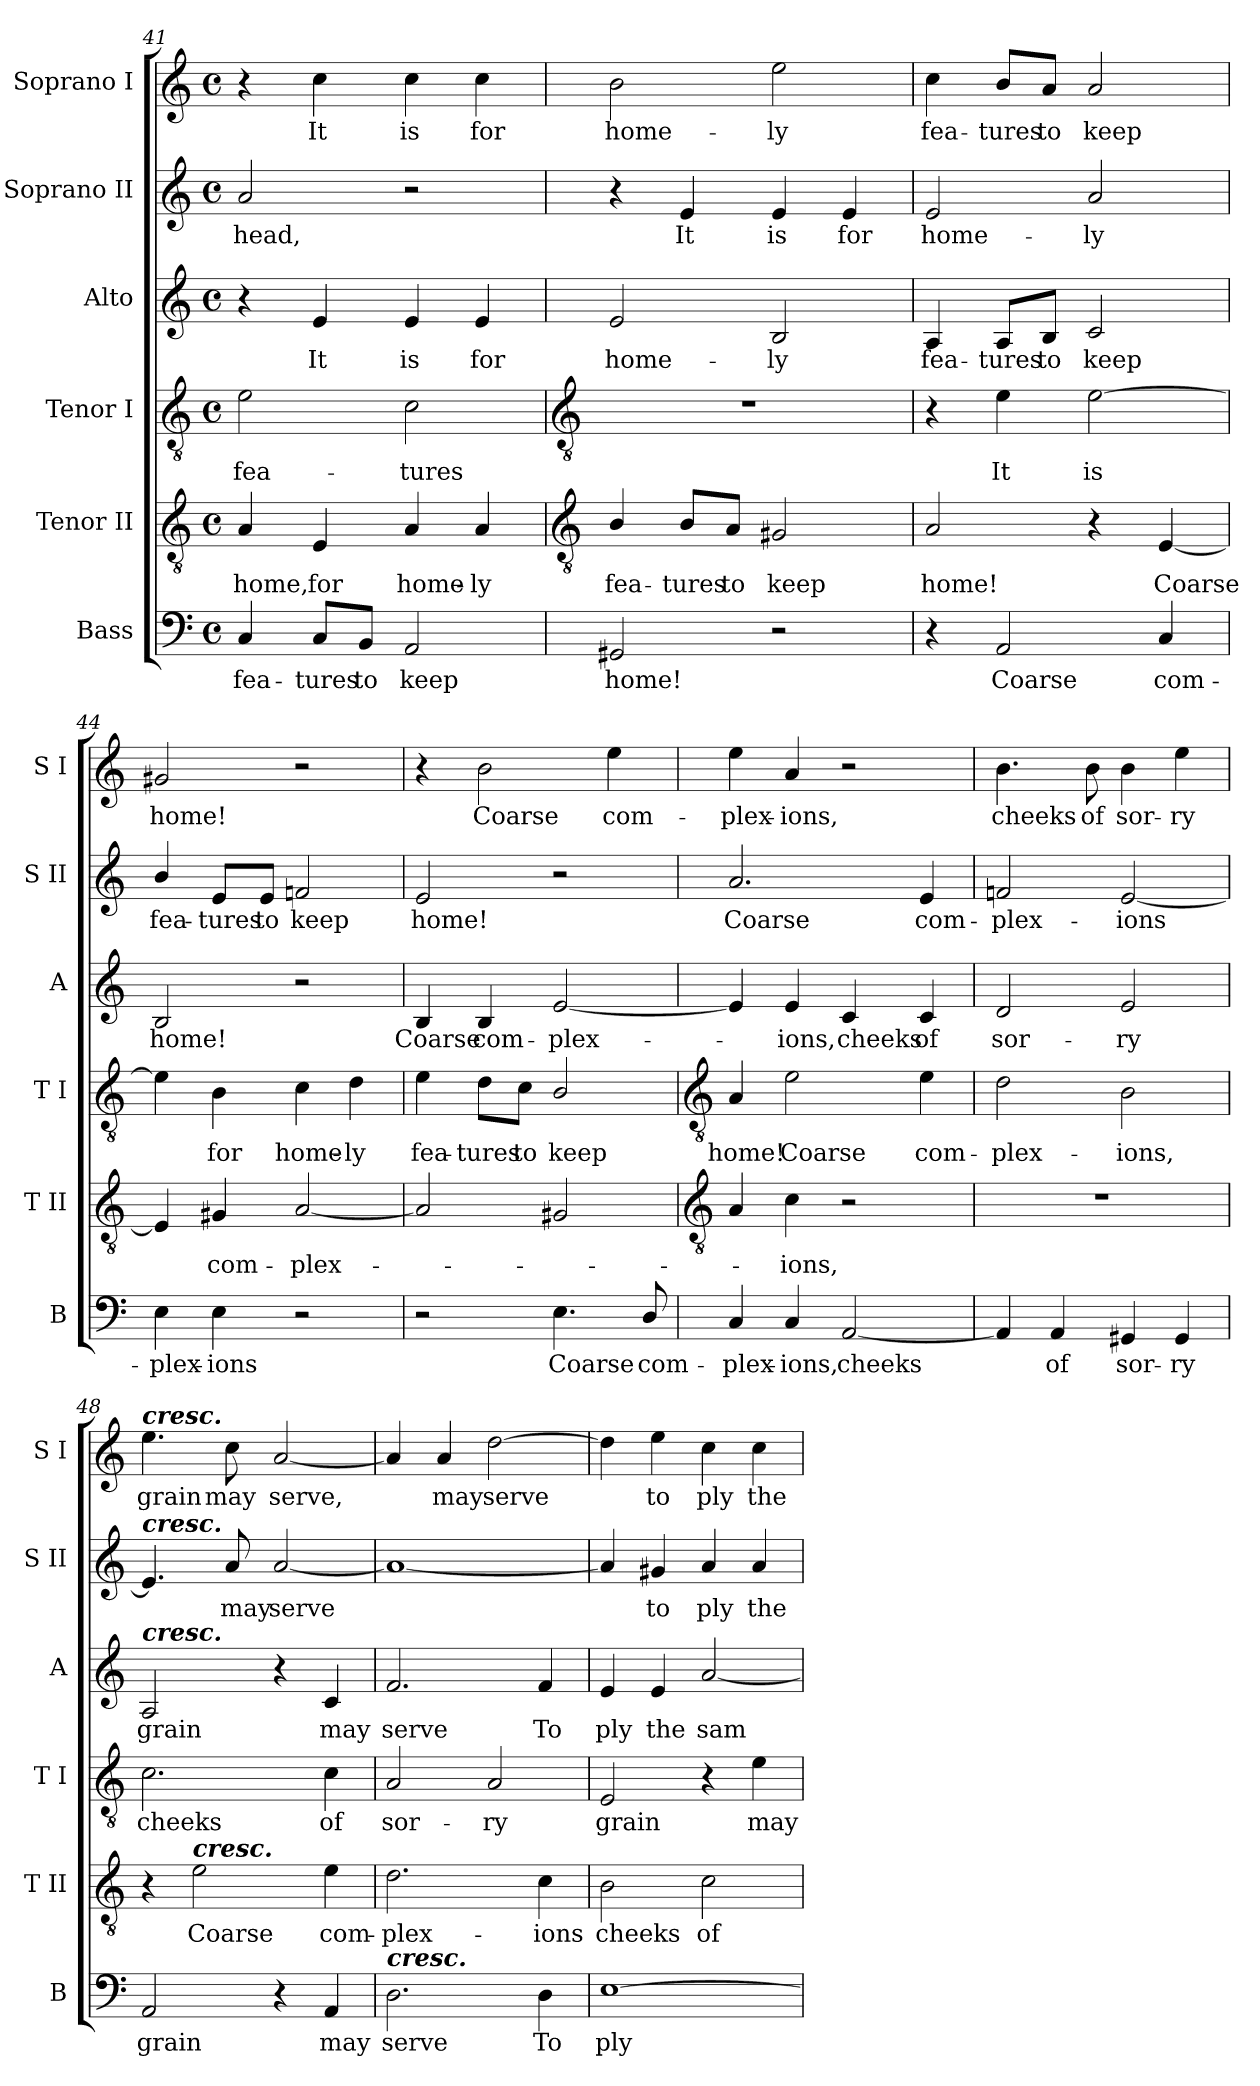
**kern	**text	**kern	**text	**kern	**text	**kern	**text	**kern	**text	**kern	**text
*part6	*part6	*part5	*part5	*part4	*part4	*part3	*part3	*part2	*part2	*part1	*part1
*staff6	*staff6	*staff5	*staff5	*staff4	*staff4	*staff3	*staff3	*staff2	*staff2	*staff1	*staff1
*I"Bass	*	*I"Tenor II	*	*I"Tenor I	*	*I"Alto	*	*I"Soprano II	*	*I"Soprano I	*
*I'B	*	*I'T II	*	*I'T I	*	*I'A	*	*I'S II	*	*I'S I	*
*clefF4	*	*clefGv2	*	*clefGv2	*	*clefG2	*	*clefG2	*	*clefG2	*
*k[]	*	*k[]	*	*k[]	*	*k[]	*	*k[]	*	*k[]	*
*C:	*	*C:	*	*C:	*	*C:	*	*C:	*	*C:	*
*M4/4	*	*M4/4	*	*M4/4	*	*M4/4	*	*M4/4	*	*M4/4	*
*met(c)	*	*met(c)	*	*met(c)	*	*met(c)	*	*met(c)	*	*met(c)	*
=41	=41	=41	=41	=41	=41	=41	=41	=41	=41	=41	=41
!	!LO:LY:b	!	!LO:LY:b	!	!LO:LY:b	!	!	!	!LO:LY:b	!	!
4C	fea-	4A	home,	2e	fea-	4r	.	2a	head,	4r	.
!	!LO:LY:b	!	!LO:LY:b	!	!	!	!LO:LY:b	!	!	!	!LO:LY:b
8C/L	-tures	4E	for	.	.	4e	It	.	.	4cc	It
!	!LO:LY:b	!	!	!	!	!	!	!	!	!	!
8BB/J	to	.	.	.	.	.	.	.	.	.	.
!	!LO:LY:b	!	!LO:LY:b	!	!LO:LY:b	!	!LO:LY:b	!	!	!	!LO:LY:b
2AA	keep	4A	home-	2c	-tures	4e	is	2r	.	4cc	is
!	!	!	!LO:LY:b	!	!	!	!LO:LY:b	!	!	!	!LO:LY:b
.	.	4A	-ly	.	.	4e	for	.	.	4cc	for
!!LO:LB:g=z
=42	=42	=42	=42	=42	=42	=42	=42	=42	=42	=42	=42
*	*	*clefGv2	*	*clefGv2	*	*	*	*	*	*	*
!	!LO:LY:b	!	!LO:LY:b	!	!	!	!LO:LY:b	!	!	!	!LO:LY:b
2GG#X	home!	4B/	fea-	1r	.	2e	home-	4r	.	2b	home-
!	!	!	!LO:LY:b	!	!	!	!	!	!LO:LY:b	!	!
.	.	8B/L	-tures	.	.	.	.	4e	It	.	.
!	!	!	!LO:LY:b	!	!	!	!	!	!	!	!
.	.	8A/J	to	.	.	.	.	.	.	.	.
!	!	!	!LO:LY:b	!	!	!	!LO:LY:b	!	!LO:LY:b	!	!LO:LY:b
2r	.	2G#X	keep	.	.	2B	-ly	4e	is	2ee	-ly
!	!	!	!	!	!	!	!	!	!LO:LY:b	!	!
.	.	.	.	.	.	.	.	4e	for	.	.
=43	=43	=43	=43	=43	=43	=43	=43	=43	=43	=43	=43
!	!	!	!LO:LY:b	!	!	!	!LO:LY:b	!	!LO:LY:b	!	!LO:LY:b
4r	.	2A	home!	4r	.	4A	fea-	2e	home-	4cc	fea-
!	!LO:LY:b	!	!	!	!LO:LY:b	!	!LO:LY:b	!	!	!	!LO:LY:b
2AA	Coarse	.	.	4e	It	8A/L	-tures	.	.	8b/L	-tures
!	!	!	!	!	!	!	!LO:LY:b	!	!	!	!LO:LY:b
.	.	.	.	.	.	8B/J	to	.	.	8a/J	to
!	!	!	!	!	!LO:LY:b	!	!LO:LY:b	!	!LO:LY:b	!	!LO:LY:b
.	.	4r	.	[2e	is	2c	keep	2a	-ly	2a	keep
!	!LO:LY:b	!	!LO:LY:b	!	!	!	!	!	!	!	!
4C	com-	[4E	Coarse	.	.	.	.	.	.	.	.
=44	=44	=44	=44	=44	=44	=44	=44	=44	=44	=44	=44
!	!LO:LY:b	!	!	!	!	!	!LO:LY:b	!	!LO:LY:b	!	!LO:LY:b
4E	-plex-	4E]	.	4e]	.	2B	home!	4b/	fea-	2g#X	home!
!	!LO:LY:b	!	!LO:LY:b	!	!LO:LY:b	!	!	!	!LO:LY:b	!	!
4E	-ions	4G#X	com-	4B	for	.	.	8e/L	-tures	.	.
!	!	!	!	!	!	!	!	!	!LO:LY:b	!	!
.	.	.	.	.	.	.	.	8e/J	to	.	.
!	!	!	!LO:LY:b	!	!LO:LY:b	!	!	!	!LO:LY:b	!	!
2r	.	[2A	-plex-	4c	home-	2r	.	2fn	keep	2r	.
!	!	!	!	!	!LO:LY:b	!	!	!	!	!	!
.	.	.	.	4d	-ly	.	.	.	.	.	.
=45	=45	=45	=45	=45	=45	=45	=45	=45	=45	=45	=45
!	!	!	!	!	!LO:LY:b	!	!LO:LY:b	!	!LO:LY:b	!	!
2r	.	2A]	.	4e	fea-	4B	Coarse	2e	home!	4r	.
!	!	!	!	!	!LO:LY:b	!	!LO:LY:b	!	!	!	!LO:LY:b
.	.	.	.	8dL	-tures	4B	com-	.	.	2b	Coarse
!	!	!	!	!	!LO:LY:b	!	!	!	!	!	!
.	.	.	.	8cJ	to	.	.	.	.	.	.
!	!LO:LY:b	!	!	!	!LO:LY:b	!	!LO:LY:b	!	!	!	!
4.E	Coarse	2G#X	.	2B/	keep	[2e	-plex-	2r	.	.	.
!	!	!	!	!	!	!	!	!	!	!	!LO:LY:b
.	.	.	.	.	.	.	.	.	.	4ee	com-
!	!LO:LY:b	!	!	!	!	!	!	!	!	!	!
8D/	com-	.	.	.	.	.	.	.	.	.	.
!!LO:LB:g=z
=46	=46	=46	=46	=46	=46	=46	=46	=46	=46	=46	=46
*	*	*clefGv2	*	*clefGv2	*	*	*	*	*	*	*
!	!LO:LY:b	!	!	!	!LO:LY:b	!	!	!	!LO:LY:b	!	!LO:LY:b
4C	-plex-	4A	.	4A	home!	4e]	.	2.a	Coarse	4ee	-plex-
!	!LO:LY:b	!	!LO:LY:b	!	!LO:LY:b	!	!LO:LY:b	!	!	!	!LO:LY:b
4C	-ions,	4c	ions,	2e	Coarse	4e	ions,	.	.	4a	-ions,
!	!LO:LY:b	!	!	!	!	!	!LO:LY:b	!	!	!	!
[2AA	cheeks	2r	.	.	.	4c	cheeks	.	.	2r	.
!	!	!	!	!	!LO:LY:b	!	!LO:LY:b	!	!LO:LY:b	!	!
.	.	.	.	4e	com-	4c	of	4e	com-	.	.
=47	=47	=47	=47	=47	=47	=47	=47	=47	=47	=47	=47
!	!	!	!	!	!LO:LY:b	!	!LO:LY:b	!	!LO:LY:b	!	!LO:LY:b
4AA]	.	1r	.	2d	-plex-	2d	sor-	2fn	-plex-	4.b	cheeks
!	!LO:LY:b	!	!	!	!	!	!	!	!	!	!
4AA	of	.	.	.	.	.	.	.	.	.	.
!	!	!	!	!	!	!	!	!	!	!	!LO:LY:b
.	.	.	.	.	.	.	.	.	.	8b	of
!	!LO:LY:b	!	!	!	!LO:LY:b	!	!LO:LY:b	!	!LO:LY:b	!	!LO:LY:b
4GG#X	sor-	.	.	2B	-ions,	2e	-ry	[2e	-ions	4b	sor-
!	!LO:LY:b	!	!	!	!	!	!	!	!	!	!LO:LY:b
4GG#	-ry	.	.	.	.	.	.	.	.	4ee	-ry
=48	=48	=48	=48	=48	=48	=48	=48	=48	=48	=48	=48
!	!	!	!	!	!	!	!	!	!	!LO:TX:a:Bi:t=cresc.	!
!	!	!	!	!	!	!	!	!LO:TX:a:Bi:t=cresc.	!	!	!
!	!	!	!	!	!	!LO:TX:a:Bi:t=cresc.	!	!	!	!	!
!	!LO:LY:b	!	!	!	!LO:LY:b	!	!LO:LY:b	!	!	!	!LO:LY:b
2AA	grain	4r	.	2.c	cheeks	2A	grain	4.e]	.	4.ee	grain
!	!	!LO:TX:a:Bi:t=cresc.	!	!	!	!	!	!	!	!	!
!	!	!	!LO:LY:b	!	!	!	!	!	!	!	!
.	.	2e	Coarse	.	.	.	.	.	.	.	.
!	!	!	!	!	!	!	!	!	!LO:LY:b	!	!LO:LY:b
.	.	.	.	.	.	.	.	8a	may	8cc	may
!	!	!	!	!	!	!	!	!	!LO:LY:b	!	!LO:LY:b
4r	.	.	.	.	.	4r	.	[2a	serve	[2a	serve,
!	!LO:LY:b	!	!LO:LY:b	!	!LO:LY:b	!	!LO:LY:b	!	!	!	!
4AA	may	4e	com-	4c	of	4c	may	.	.	.	.
=49	=49	=49	=49	=49	=49	=49	=49	=49	=49	=49	=49
!LO:TX:a:Bi:t=cresc.	!	!	!	!	!	!	!	!	!	!	!
!	!LO:LY:b	!	!LO:LY:b	!	!LO:LY:b	!	!LO:LY:b	!	!	!	!
2.D	serve	2.d	-plex-	2A	sor-	2.f	serve	1a_	.	4a]	.
!	!	!	!	!	!	!	!	!	!	!	!LO:LY:b
.	.	.	.	.	.	.	.	.	.	4a	may
!	!	!	!	!	!LO:LY:b	!	!	!	!	!	!LO:LY:b
.	.	.	.	2A	-ry	.	.	.	.	[2dd	serve
!	!LO:LY:b	!	!LO:LY:b	!	!	!	!LO:LY:b	!	!	!	!
4D	To	4c	-ions	.	.	4f	To	.	.	.	.
=50	=50	=50	=50	=50	=50	=50	=50	=50	=50	=50	=50
!	!LO:LY:b	!	!LO:LY:b	!	!LO:LY:b	!	!LO:LY:b	!	!	!	!
[1E	ply	2B	cheeks	2E	grain	4e	ply	4a]	.	4dd]	.
!	!	!	!	!	!	!	!LO:LY:b	!	!LO:LY:b	!	!LO:LY:b
.	.	.	.	.	.	4e	the	4g#X	to	4ee	to
!	!	!	!LO:LY:b	!	!	!	!LO:LY:b	!	!LO:LY:b	!	!LO:LY:b
.	.	2c	of	4r	.	[2a	sam-	4a	ply	4cc	ply
!	!	!	!	!	!LO:LY:b	!	!	!	!LO:LY:b	!	!LO:LY:b
.	.	.	.	4e	may	.	.	4a	the	4cc	the
=	=	=	=	=	=	=	=	=	=	=	=
*-	*-	*-	*-	*-	*-	*-	*-	*-	*-	*-	*-
